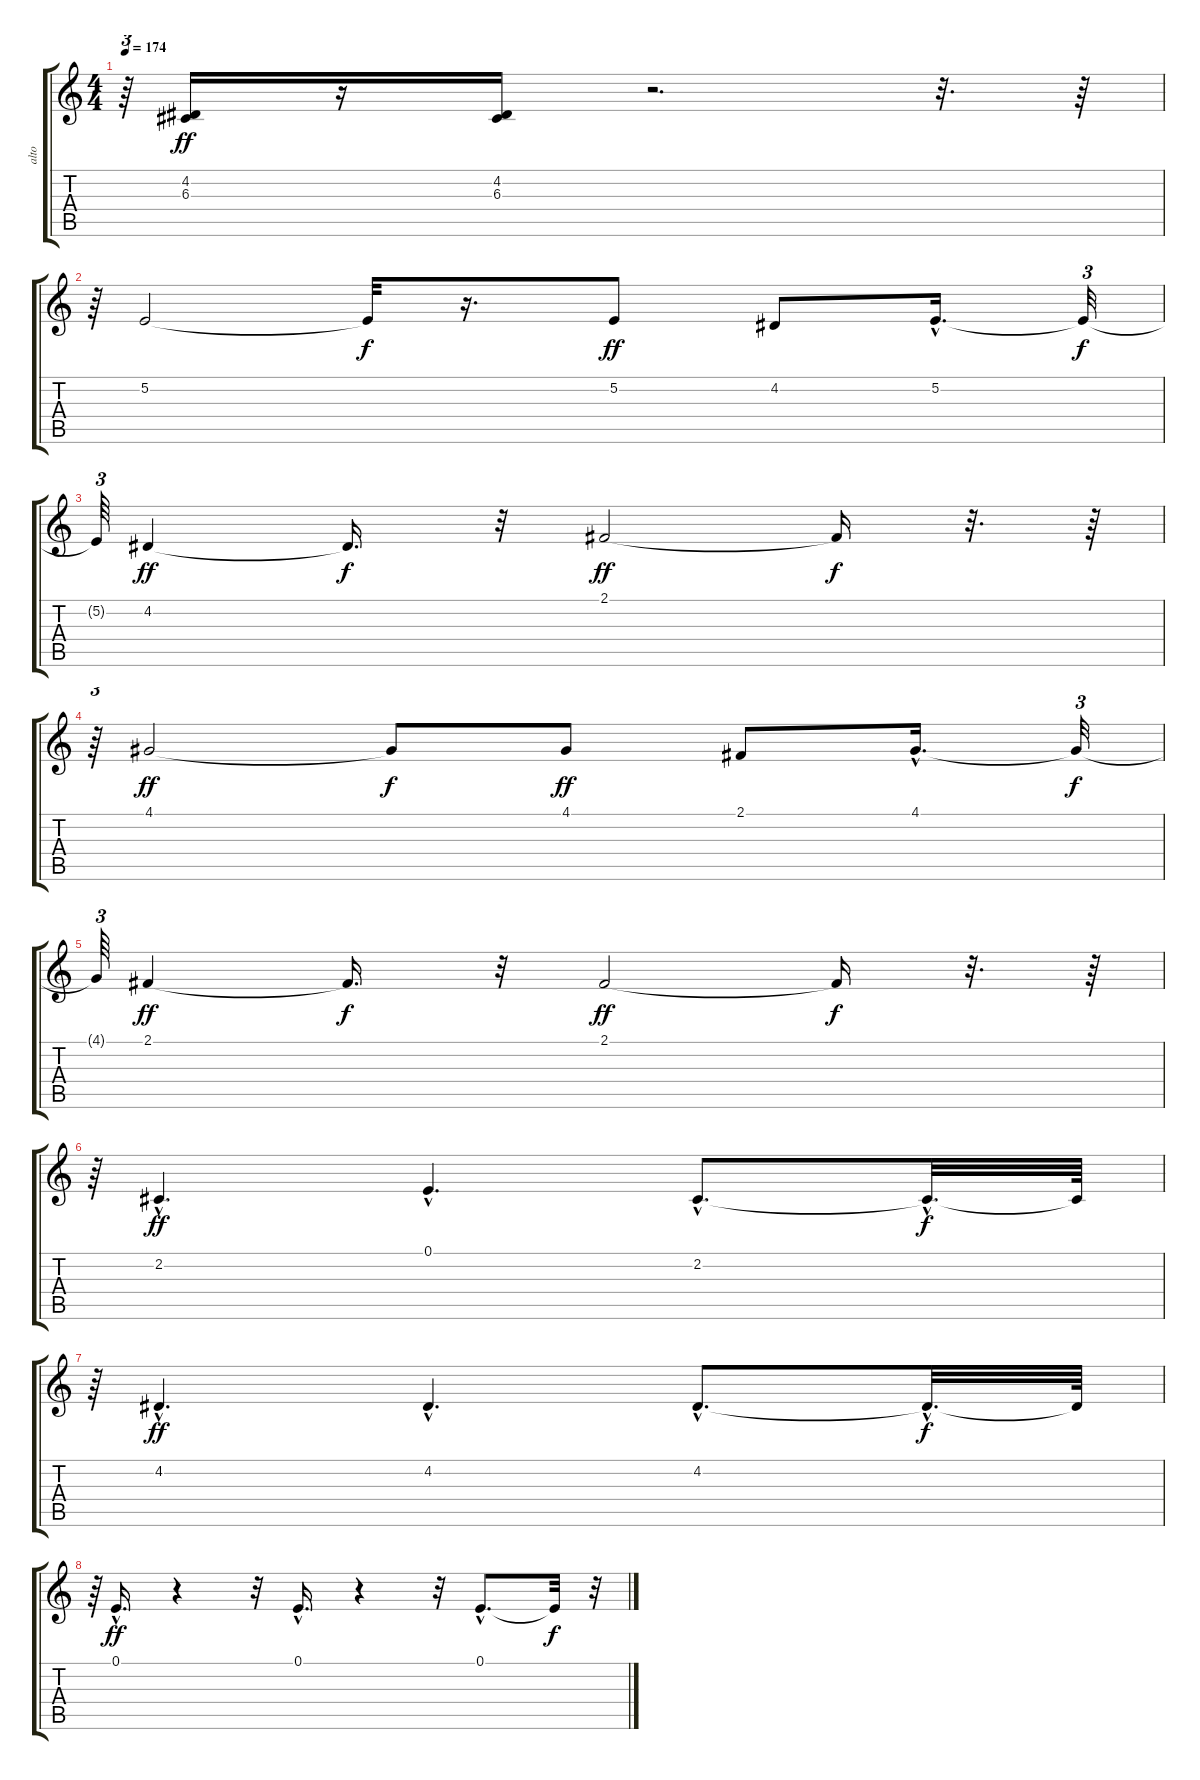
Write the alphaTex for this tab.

\track ("alto" "alto") {instrument stringensemble1}
\staff {score tabs}
\tuning (E4 B3 G3 D3 A2 E2) {hide}
\ts (4 4)
\tempo 174
\clef g2
\ks c
r.64{tu (3 2) dy f} (4.2 6.3).16{dy ff} r.16 (4.2 6.3).16 r.2{d} r.32{d} r.64 |
r.64{tu (3 2)} 5.2.2 5.2{t}.32{dy f} r.16{d} 5.2.8{dy ff} 4.2.8 5.2{hac}.16{d} 5.2{t}.32{tu (3 2) dy f} |
5.2{t}.64{tu (3 2)} 4.2.4{dy ff} 4.2{t}.16{d dy f} r.32 2.1.2{dy ff} 2.1{t}.16{dy f} r.32{d} r.64 |
r.64{tu (3 2)} 4.1.2{dy ff} 4.1{t}.8{dy f} 4.1.8{dy ff} 2.1.8 4.1{hac}.16{d} 4.1{t}.32{tu (3 2) dy f} |
4.1{t}.64{tu (3 2)} 2.1.4{dy ff} 2.1{t}.16{d dy f} r.32 2.1.2{dy ff} 2.1{t}.16{dy f} r.32{d} r.64 |
r.64{tu (3 2)} 2.2{hac}.4{d dy ff} 0.1{hac}.4{d} 2.2{hac}.8{d} 2.2{hac t}.32{d dy f} 2.2{t}.64 |
r.64{tu (3 2)} 4.2{hac}.4{d dy ff} 4.2{hac}.4{d} 4.2{hac}.8{d} 4.2{hac t}.32{d dy f} 4.2{t}.64 |
r.64{tu (3 2)} 0.1{hac}.16{d dy ff} r.4 r.32 0.1{hac}.16{d} r.4 r.32 0.1{hac}.8{d} 0.1{t}.32{dy f} r.32{tu (3 2)}
